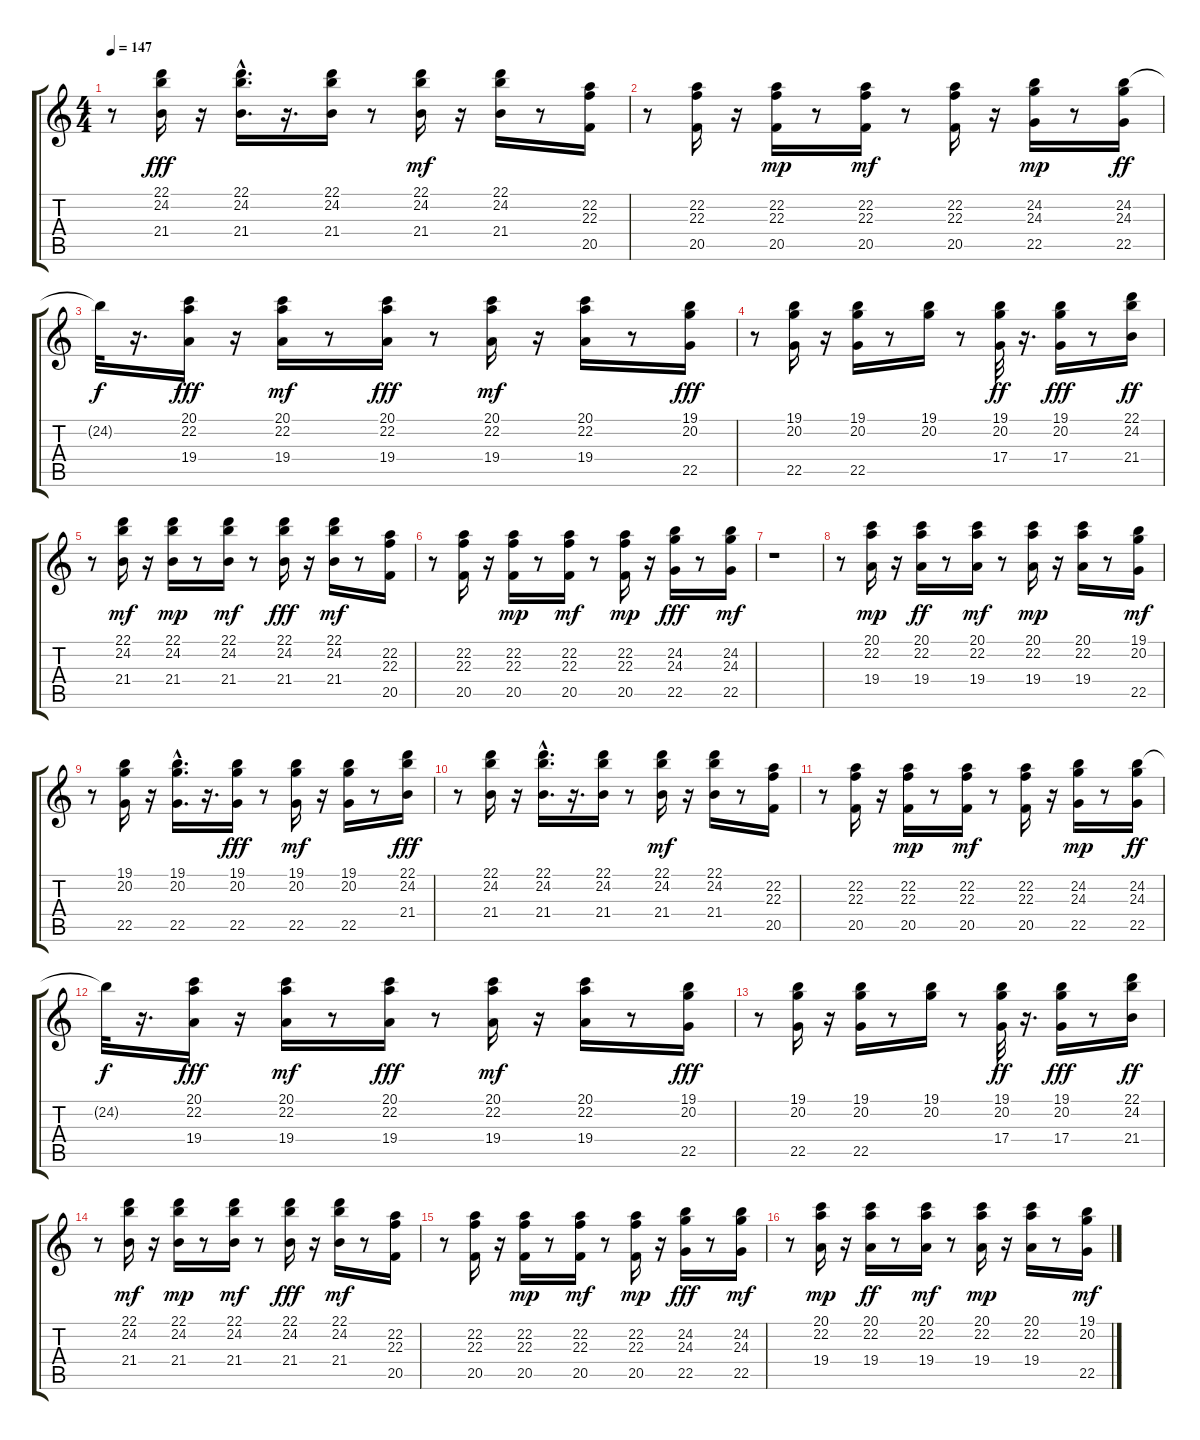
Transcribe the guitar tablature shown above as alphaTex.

\track "" {instrument pizzicatostrings}
\staff {score tabs}
\tuning (E4 B3 G3 D3 A2 E2) {hide}
\ts (4 4)
\tempo 147
\clef g2
\ks c
r.8{dy fff} (22.1 24.2 21.4).16 r.16 (22.1{hac} 24.2 21.4).16{d} r.16{d} (22.1 24.2 21.4).16 r.8 (22.1 24.2 21.4).16{dy mf} r.16 (22.1 24.2 21.4).16 r.8 (22.2 22.3 20.5).16 |
r.8 (22.2 22.3 20.5).16 r.16 (22.2 22.3 20.5).16{dy mp} r.8 (22.2 22.3 20.5).16{dy mf} r.8 (22.2 22.3 20.5).16 r.16 (24.2 24.3 22.5).16{dy mp} r.8 (24.2 24.3 22.5).16{dy ff} |
24.2{t}.32{dy f} r.16{d} (20.1 22.2 19.4).16{dy fff} r.16 (20.1 22.2 19.4).16{dy mf} r.8 (20.1 22.2 19.4).16{dy fff} r.8 (20.1 22.2 19.4).16{dy mf} r.16 (20.1 22.2 19.4).16 r.8 (19.1 20.2 22.5).16{dy fff} |
r.8 (19.1 20.2 22.5).16 r.16 (19.1 20.2 22.5).16 r.8 (19.1 20.2).16 r.8 (19.1 20.2 17.4).32{dy ff} r.16{d} (19.1 20.2 17.4).16{dy fff} r.8 (22.1 24.2 21.4).16{dy ff} |
r.8 (22.1 24.2 21.4).16{dy mf} r.16 (22.1 24.2 21.4).16{dy mp} r.8 (22.1 24.2 21.4).16{dy mf} r.8 (22.1 24.2 21.4).16{dy fff} r.16 (22.1 24.2 21.4).16{dy mf} r.8 (22.2 22.3 20.5).16 |
r.8 (22.2 22.3 20.5).16 r.16 (22.2 22.3 20.5).16{dy mp} r.8 (22.2 22.3 20.5).16{dy mf} r.8 (22.2 22.3 20.5).16{dy mp} r.16 (24.2 24.3 22.5).16{dy fff} r.8 (24.2 24.3 22.5).16{dy mf} |
r.1 |
r.8 (20.1 22.2 19.4).16{dy mp} r.16 (20.1 22.2 19.4).16{dy ff} r.8 (20.1 22.2 19.4).16{dy mf} r.8 (20.1 22.2 19.4).16{dy mp} r.16 (20.1 22.2 19.4).16 r.8 (19.1 20.2 22.5).16{dy mf} |
r.8 (19.1 20.2 22.5).16 r.16 (19.1{hac} 20.2 22.5).16{d} r.16{d} (19.1 20.2 22.5).16{dy fff} r.8 (19.1 20.2 22.5).16{dy mf} r.16 (19.1 20.2 22.5).16 r.8 (22.1 24.2 21.4).16{dy fff} |
r.8 (22.1 24.2 21.4).16 r.16 (22.1{hac} 24.2 21.4).16{d} r.16{d} (22.1 24.2 21.4).16 r.8 (22.1 24.2 21.4).16{dy mf} r.16 (22.1 24.2 21.4).16 r.8 (22.2 22.3 20.5).16 |
r.8 (22.2 22.3 20.5).16 r.16 (22.2 22.3 20.5).16{dy mp} r.8 (22.2 22.3 20.5).16{dy mf} r.8 (22.2 22.3 20.5).16 r.16 (24.2 24.3 22.5).16{dy mp} r.8 (24.2 24.3 22.5).16{dy ff} |
24.2{t}.32{dy f} r.16{d} (20.1 22.2 19.4).16{dy fff} r.16 (20.1 22.2 19.4).16{dy mf} r.8 (20.1 22.2 19.4).16{dy fff} r.8 (20.1 22.2 19.4).16{dy mf} r.16 (20.1 22.2 19.4).16 r.8 (19.1 20.2 22.5).16{dy fff} |
r.8 (19.1 20.2 22.5).16 r.16 (19.1 20.2 22.5).16 r.8 (19.1 20.2).16 r.8 (19.1 20.2 17.4).32{dy ff} r.16{d} (19.1 20.2 17.4).16{dy fff} r.8 (22.1 24.2 21.4).16{dy ff} |
r.8 (22.1 24.2 21.4).16{dy mf} r.16 (22.1 24.2 21.4).16{dy mp} r.8 (22.1 24.2 21.4).16{dy mf} r.8 (22.1 24.2 21.4).16{dy fff} r.16 (22.1 24.2 21.4).16{dy mf} r.8 (22.2 22.3 20.5).16 |
r.8 (22.2 22.3 20.5).16 r.16 (22.2 22.3 20.5).16{dy mp} r.8 (22.2 22.3 20.5).16{dy mf} r.8 (22.2 22.3 20.5).16{dy mp} r.16 (24.2 24.3 22.5).16{dy fff} r.8 (24.2 24.3 22.5).16{dy mf} |
r.8 (20.1 22.2 19.4).16{dy mp} r.16 (20.1 22.2 19.4).16{dy ff} r.8 (20.1 22.2 19.4).16{dy mf} r.8 (20.1 22.2 19.4).16{dy mp} r.16 (20.1 22.2 19.4).16 r.8 (19.1 20.2 22.5).16{dy mf}
